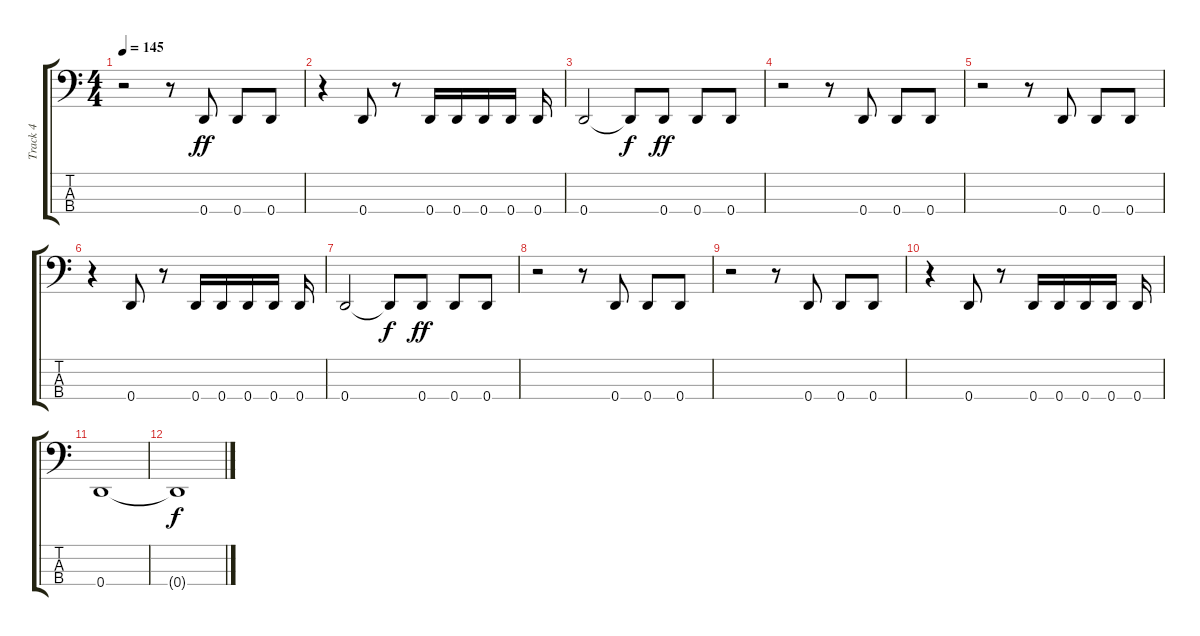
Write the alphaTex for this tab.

\track ("Track 4" "Track 4") {instrument electricbassfinger}
\staff {score tabs}
\tuning (G2 D2 A1 D1) {hide}
\ts (4 4)
\tempo 145
\clef f4
\ks c
r.2{dy ff} r.8 0.4.8 0.4.8 0.4.8 |
r.4 0.4.8 r.8 0.4.16 0.4.16 0.4.16 0.4.16 0.4.16 |
0.4.2 0.4{t}.8{dy f} 0.4.8{dy ff} 0.4.8 0.4.8 |
r.2 r.8 0.4.8 0.4.8 0.4.8 |
r.2 r.8 0.4.8 0.4.8 0.4.8 |
r.4 0.4.8 r.8 0.4.16 0.4.16 0.4.16 0.4.16 0.4.16 |
0.4.2 0.4{t}.8{dy f} 0.4.8{dy ff} 0.4.8 0.4.8 |
r.2 r.8 0.4.8 0.4.8 0.4.8 |
r.2 r.8 0.4.8 0.4.8 0.4.8 |
r.4 0.4.8 r.8 0.4.16 0.4.16 0.4.16 0.4.16 0.4.16 |
0.4.1 |
0.4{t}.1{dy f}
